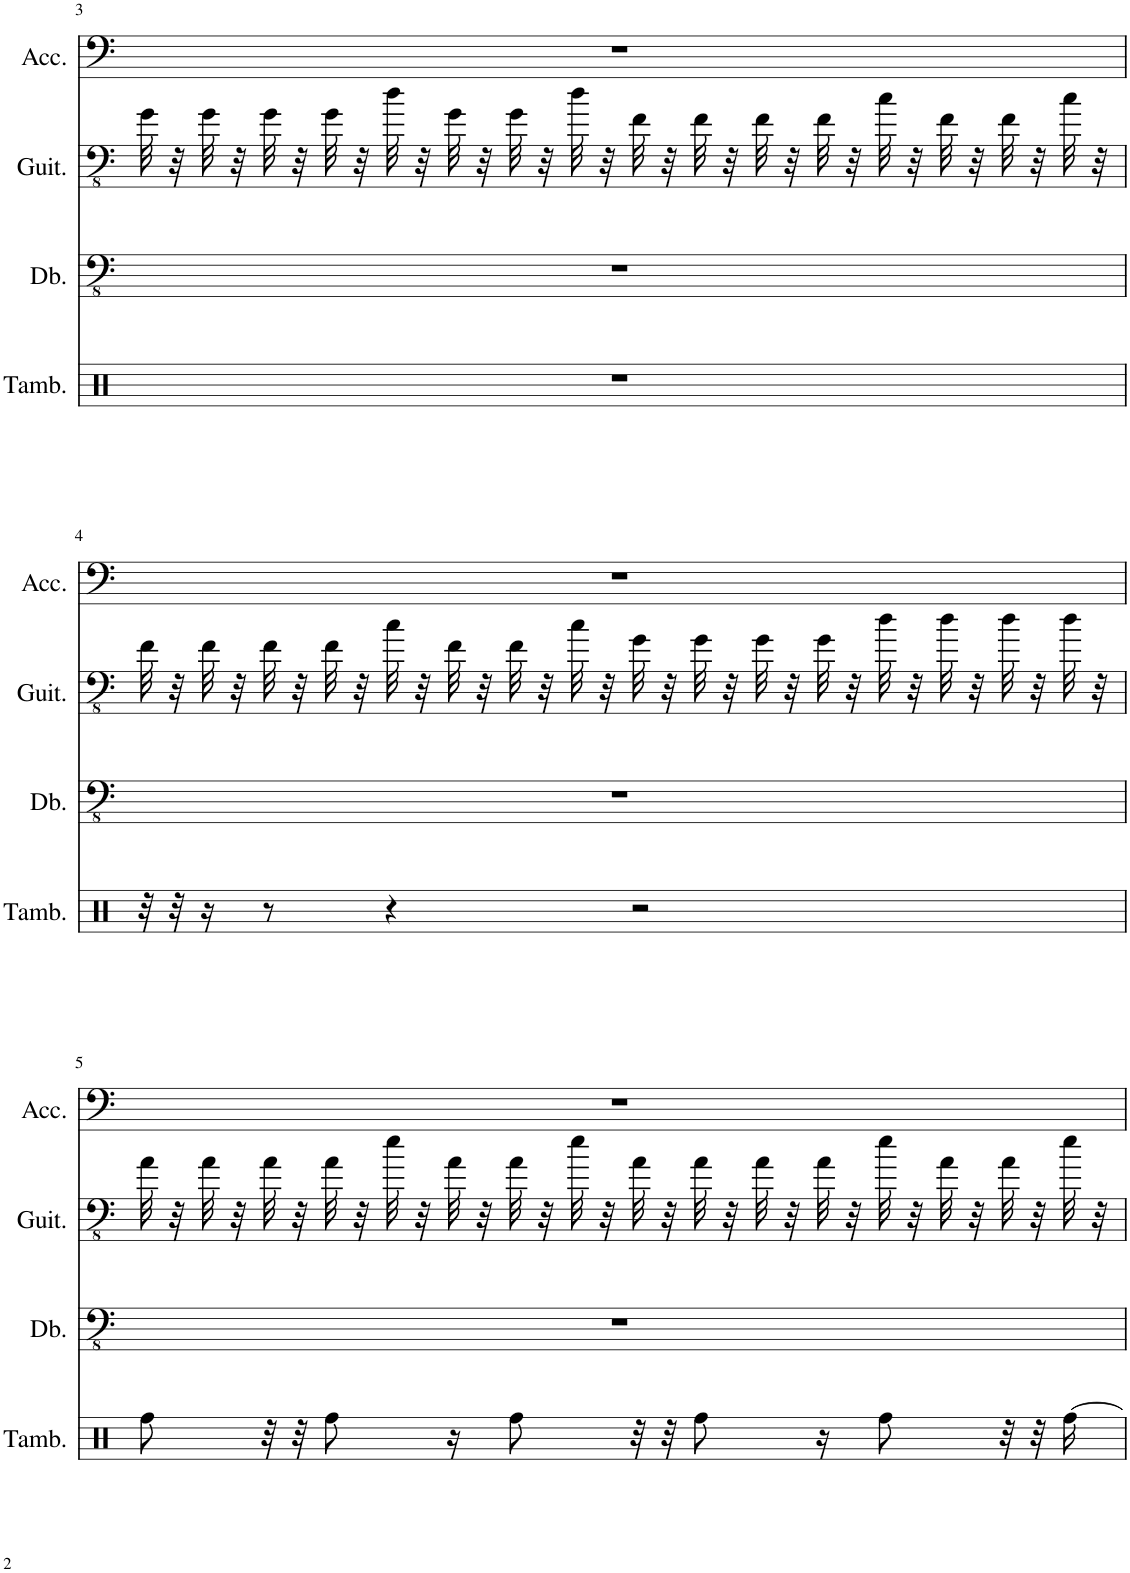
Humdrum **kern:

**kern	**kern	**kern	**kern
*part4	*part3	*part2	*part1
*staff4	*staff3	*staff2	*staff1
*I"Tambourine	*I"Double Bass	*I"Acoustic Guitar	*I"Accordion
*I'Tamb.	*I'Db.	*I'Guit.	*I'Acc.
!!LO:PB:g=z
*clefX	*clefFv4	*clefFv4	*clefF4
*	*Trd7c12	*	*
*k[]	*k[]	*k[]	*k[]
*M4/4	*M4/4	*M4/4	*M4/4
=3	=3	=3	=3
1r	1r	32G\	1r
.	.	32r	.
.	.	32G\	.
.	.	32r	.
.	.	32G\	.
.	.	32r	.
.	.	32G\	.
.	.	32r	.
.	.	32d\	.
.	.	32r	.
.	.	32G\	.
.	.	32r	.
.	.	32G\	.
.	.	32r	.
.	.	32d\	.
.	.	32r	.
.	.	32F\	.
.	.	32r	.
.	.	32F\	.
.	.	32r	.
.	.	32F\	.
.	.	32r	.
.	.	32F\	.
.	.	32r	.
.	.	32c\	.
.	.	32r	.
.	.	32F\	.
.	.	32r	.
.	.	32F\	.
.	.	32r	.
.	.	32c\	.
.	.	32r	.
!!LO:LB:g=z
=4	=4	=4	=4
32r	1r	32F\	1r
32r	.	32r	.
16r	.	32F\	.
.	.	32r	.
8r	.	32F\	.
.	.	32r	.
.	.	32F\	.
.	.	32r	.
4r	.	32c\	.
.	.	32r	.
.	.	32F\	.
.	.	32r	.
.	.	32F\	.
.	.	32r	.
.	.	32c\	.
.	.	32r	.
2r	.	32G\	.
.	.	32r	.
.	.	32G\	.
.	.	32r	.
.	.	32G\	.
.	.	32r	.
.	.	32G\	.
.	.	32r	.
.	.	32d\	.
.	.	32r	.
.	.	32d\	.
.	.	32r	.
.	.	32d\	.
.	.	32r	.
.	.	32d\	.
.	.	32r	.
!!LO:LB:g=z
=5	=5	=5	=5
8Rff\	1r	32A\	1r
.	.	32r	.
.	.	32A\	.
.	.	32r	.
32r	.	32A\	.
32r	.	32r	.
8Rff\	.	32A\	.
.	.	32r	.
.	.	32e\	.
.	.	32r	.
16r	.	32A\	.
.	.	32r	.
8Rff\	.	32A\	.
.	.	32r	.
.	.	32e\	.
.	.	32r	.
32r	.	32A\	.
32r	.	32r	.
8Rff\	.	32A\	.
.	.	32r	.
.	.	32A\	.
.	.	32r	.
16r	.	32A\	.
.	.	32r	.
8Rff\	.	32e\	.
.	.	32r	.
.	.	32A\	.
.	.	32r	.
32r	.	32A\	.
32r	.	32r	.
[16Rff\	.	32e\	.
.	.	32r	.
=	=	=	=
*-	*-	*-	*-
